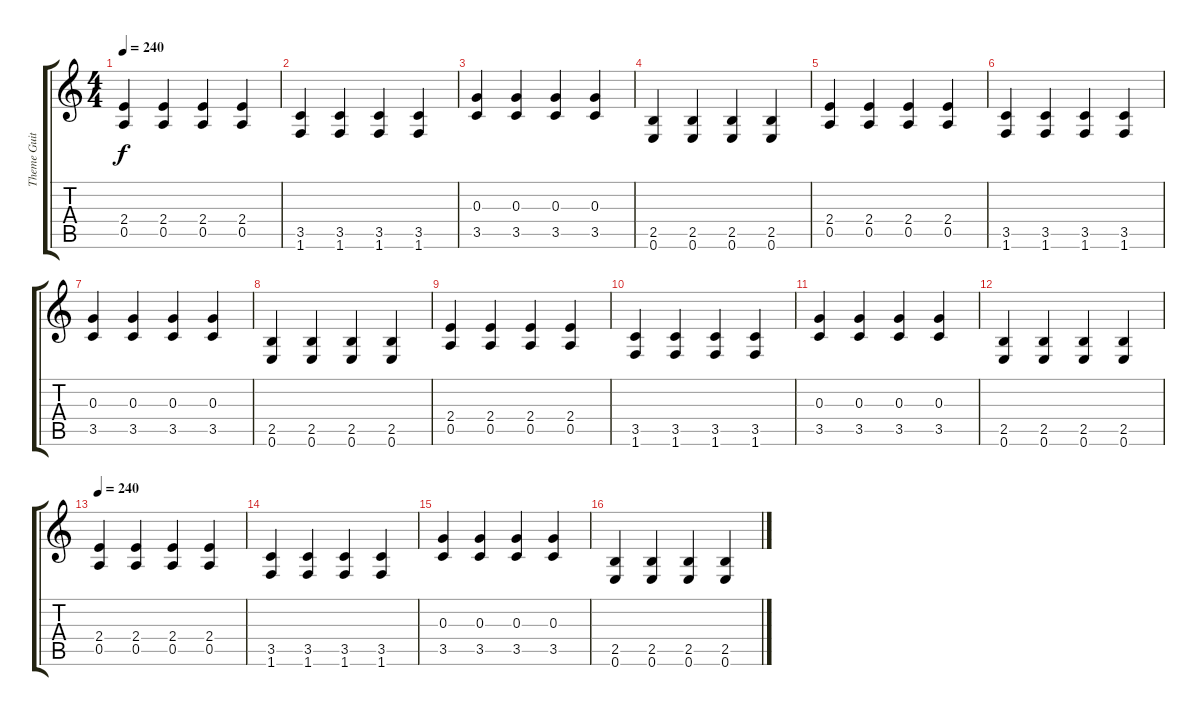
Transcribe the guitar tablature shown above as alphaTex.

\track ("Theme Guitar" "Theme Guit") {instrument distortionguitar}
\staff {score tabs}
\tuning (E4 B3 G3 D3 A2 E2) {hide}
\ts (4 4)
\tempo 240
\clef g2
\ks c
(2.4 0.5).4{dy f} (2.4 0.5).4 (2.4 0.5).4 (2.4 0.5).4 |
(3.5 1.6).4 (3.5 1.6).4 (3.5 1.6).4 (3.5 1.6).4 |
(0.3 3.5).4 (0.3 3.5).4 (0.3 3.5).4 (0.3 3.5).4 |
(2.5 0.6).4 (2.5 0.6).4 (2.5 0.6).4 (2.5 0.6).4 |
(2.4 0.5).4 (2.4 0.5).4 (2.4 0.5).4 (2.4 0.5).4 |
(3.5 1.6).4 (3.5 1.6).4 (3.5 1.6).4 (3.5 1.6).4 |
(0.3 3.5).4 (0.3 3.5).4 (0.3 3.5).4 (0.3 3.5).4 |
(2.5 0.6).4 (2.5 0.6).4 (2.5 0.6).4 (2.5 0.6).4 |
(2.4 0.5).4 (2.4 0.5).4 (2.4 0.5).4 (2.4 0.5).4 |
(3.5 1.6).4 (3.5 1.6).4 (3.5 1.6).4 (3.5 1.6).4 |
(0.3 3.5).4 (0.3 3.5).4 (0.3 3.5).4 (0.3 3.5).4 |
(2.5 0.6).4 (2.5 0.6).4 (2.5 0.6).4 (2.5 0.6).4 |
\tempo 240
(2.4 0.5).4 (2.4 0.5).4 (2.4 0.5).4 (2.4 0.5).4 |
(3.5 1.6).4 (3.5 1.6).4 (3.5 1.6).4 (3.5 1.6).4 |
(0.3 3.5).4 (0.3 3.5).4 (0.3 3.5).4 (0.3 3.5).4 |
(2.5 0.6).4 (2.5 0.6).4 (2.5 0.6).4 (2.5 0.6).4
